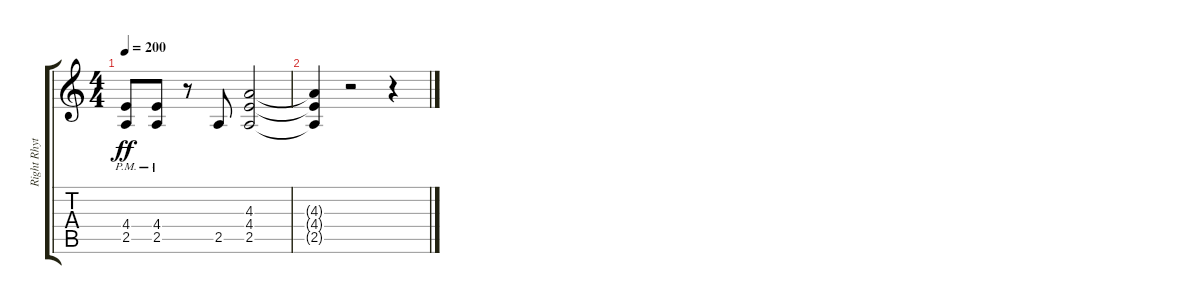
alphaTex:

\track ("Right Rhythm Gtr" "Right Rhyt") {instrument distortionguitar}
\staff {score tabs}
\tuning (D4 A3 F3 C3 G2 D2) {hide}
\ts (4 4)
\tempo 200
\clef g2
\ks c
(4.4{pm} 2.5{pm}).8{dy ff} (4.4{pm} 2.5{pm}).8 r.8 2.5.8 (4.3 4.4 2.5).2 |
(4.3{t} 4.4{t} 2.5{t}).4 r.2 r.4
